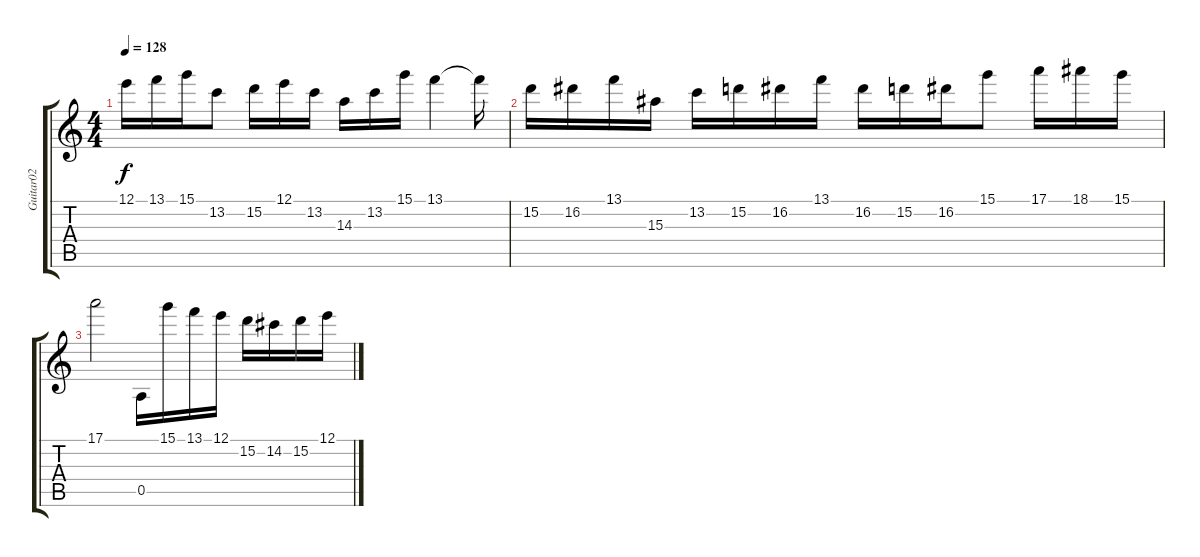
\track ("Guitar02" "Guitar02") {instrument distortionguitar}
\staff {score tabs}
\tuning (E4 B3 G3 D3 A2 E2) {hide}
\ts (4 4)
\tempo 128
\clef g2
\ks c
12.1.16{dy f} 13.1.16 15.1.16 13.2.8 15.2.16 12.1.16 13.2.16 14.3.16 13.2.16 15.1.16 13.1.4 13.1{t}.16 |
15.2.16 16.2.16 13.1.16 15.3.16 13.2.16 15.2.16 16.2.16 13.1.16 16.2.16 15.2.16 16.2.16 15.1.8 17.1.16 18.1.16 15.1.16 |
17.1.2 0.5.16 15.1.16 13.1.16 12.1.16 15.2.16 14.2.16 15.2.16 12.1.16
